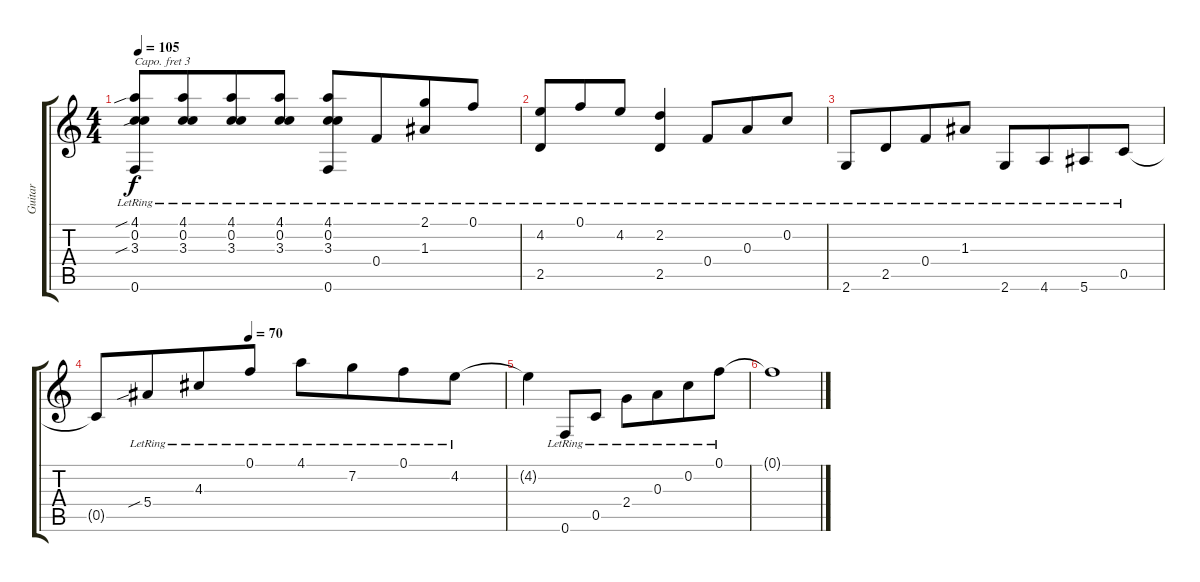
\track ("Guitar" "Guitar") {instrument acousticguitarsteel}
\staff {score tabs}
\capo 3
\tuning (D4 A3 Gb3 D3 A2 D2) {hide}
\ts (4 4)
\tempo 105
\clef g2
\ks c
(4.1{sib lr} 0.2{lr} 3.3{sib lr} 0.6{lr}).8{dy f} (4.1{lr} 0.2{lr} 3.3{lr}).8{beam merge} (4.1{lr} 0.2{lr} 3.3{lr}).8 (4.1{lr} 0.2{lr} 3.3{lr}).8 (4.1{lr} 0.2{lr} 3.3{lr} 0.6{lr}).8 0.4{lr}.8{beam merge} (2.1{lr} 1.3{lr}).8 0.1{lr}.8 |
(4.2{lr} 2.5{lr}).8 0.1{lr}.8{beam merge} 4.2{lr}.8 (2.2{lr} 2.5{lr}).4 0.4{lr}.8{beam merge} 0.3{lr}.8 0.2{lr}.8 |
2.6{lr}.8 2.5{lr}.8{beam merge} 0.4{lr}.8 1.3{lr}.8 2.6{lr}.8 4.6{lr}.8{beam merge} 5.6{lr}.8 0.5{lr}.8 |
\tempo (70 0.375)
0.5{t}.8 5.4{sib lr}.8{beam merge} 4.3{lr}.8 0.1{lr}.8 4.1{lr}.8 7.2{lr}.8{beam merge} 0.1{lr}.8 4.2{lr}.8 |
4.2{t}.4 0.6{lr}.8 0.5{lr}.8 2.4{lr}.8 0.3{lr}.8{beam merge} 0.2{lr}.8 0.1{lr}.8 |
0.1{t}.1
